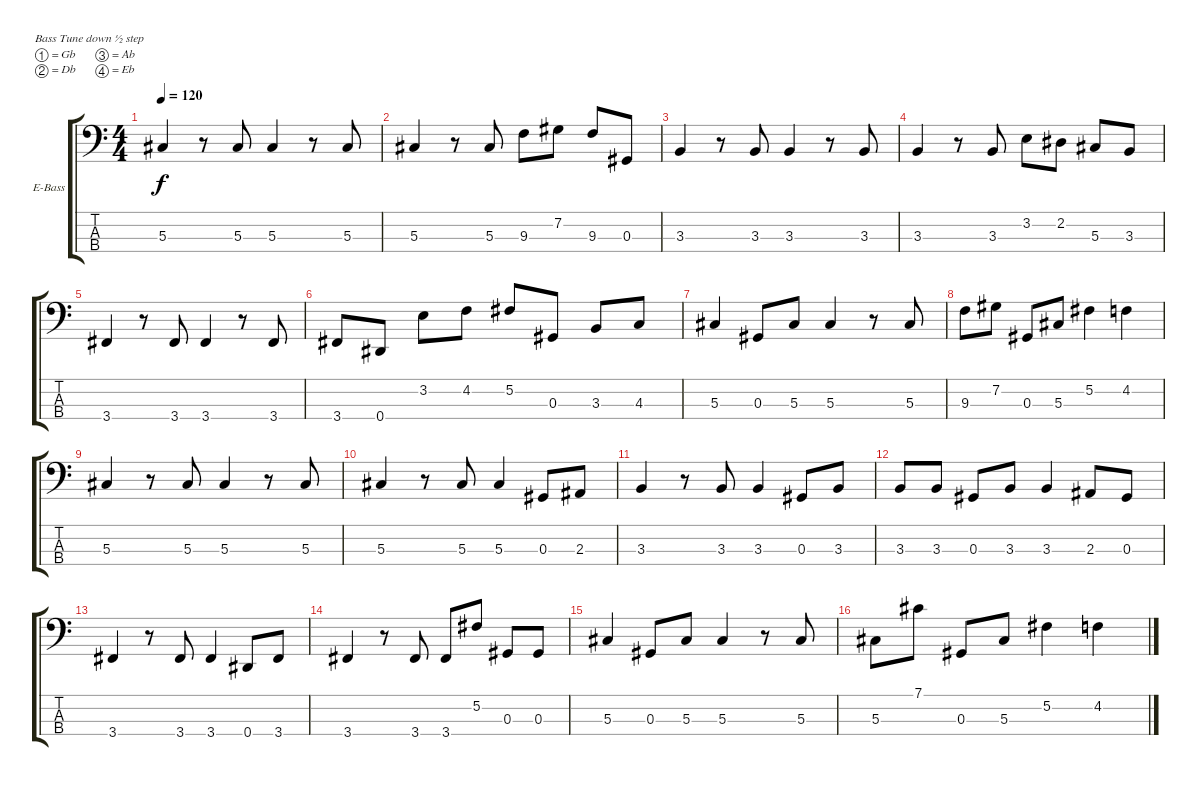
\bracketExtendMode groupsimilarinstruments
\firstSystemTrackNameOrientation horizontal
\otherSystemsTrackNameOrientation horizontal
\track ("Bass" "E-Bass") {instrument electricbassfinger}
\staff {score tabs}
\tuning (Gb2 Db2 Ab1 Eb1)
\ts (4 4)
\tempo 120
\clef f4
\ks c
5.3.4{dy f} r.8 5.3.8 5.3.4 r.8 5.3.8 |
5.3.4 r.8 5.3.8 9.3.8 7.2.8 9.3.8 0.3.8 |
3.3.4 r.8 3.3.8 3.3.4 r.8 3.3.8 |
3.3.4 r.8 3.3.8 3.2.8 2.2.8 5.3.8 3.3.8 |
3.4.4 r.8 3.4.8 3.4.4 r.8 3.4.8 |
3.4.8 0.4.8 3.2.8 4.2.8 5.2.8 0.3.8 3.3.8 4.3.8 |
5.3.4 0.3.8 5.3.8 5.3.4 r.8 5.3.8 |
9.3.8 7.2.8 0.3.8 5.3.8 5.2.4 4.2.4 |
5.3.4 r.8 5.3.8 5.3.4 r.8 5.3.8 |
5.3.4 r.8 5.3.8 5.3.4 0.3.8 2.3.8 |
3.3.4 r.8 3.3.8 3.3.4 0.3.8 3.3.8 |
3.3.8 3.3.8 0.3.8 3.3.8 3.3.4 2.3.8 0.3.8 |
3.4.4 r.8 3.4.8 3.4.4 0.4.8 3.4.8 |
3.4.4 r.8 3.4.8 3.4.8 5.2.8 0.3.8 0.3.8 |
5.3.4 0.3.8 5.3.8 5.3.4 r.8 5.3.8 |
5.3.8 7.1.8 0.3.8 5.3.8 5.2.4 4.2.4
